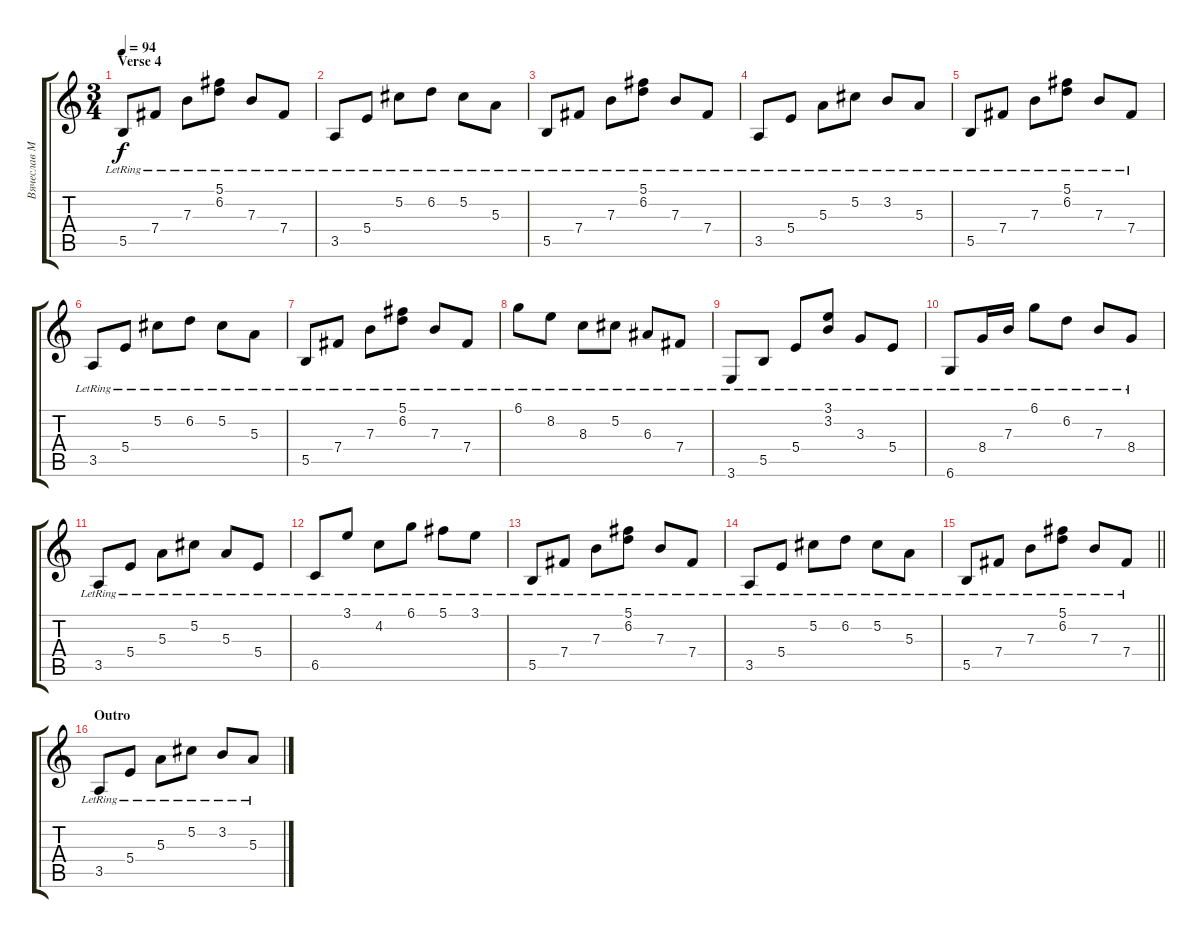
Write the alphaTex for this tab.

\track ("Вячеслав Молчанов" "Вячеслав М") {instrument electricguitarclean}
\staff {score tabs}
\tuning (Db4 Ab3 E3 B2 Gb2 Db2) {hide}
\ts (3 4)
\section ("" "Verse 4")
\tempo 94
\clef g2
\ks c
5.5{lr}.8{dy f} 7.4{lr}.8 7.3{lr}.8 (5.1{lr} 6.2{lr}).8 7.3{lr}.8 7.4{lr}.8 |
3.5{lr}.8 5.4{lr}.8 5.2{lr}.8 6.2{lr}.8 5.2{lr}.8 5.3{lr}.8 |
5.5{lr}.8 7.4{lr}.8 7.3{lr}.8 (5.1{lr} 6.2{lr}).8 7.3{lr}.8 7.4{lr}.8 |
3.5{lr}.8 5.4{lr}.8 5.3{lr}.8 5.2{lr}.8 3.2{lr}.8 5.3{lr}.8 |
5.5{lr}.8 7.4{lr}.8 7.3{lr}.8 (5.1{lr} 6.2{lr}).8 7.3{lr}.8 7.4{lr}.8 |
3.5{lr}.8 5.4{lr}.8 5.2{lr}.8 6.2{lr}.8 5.2{lr}.8 5.3{lr}.8 |
5.5{lr}.8 7.4{lr}.8 7.3{lr}.8 (5.1{lr} 6.2{lr}).8 7.3{lr}.8 7.4{lr}.8 |
6.1{lr}.8 8.2{lr}.8 8.3{lr}.8 5.2{lr}.8 6.3{lr}.8 7.4{lr}.8 |
3.6{lr}.8 5.5{lr}.8 5.4{lr}.8 (3.1{lr} 3.2{lr}).8 3.3{lr}.8 5.4{lr}.8 |
6.6{lr}.8 8.4{lr}.16 7.3{lr}.16 6.1{lr}.8 6.2{lr}.8 7.3{lr}.8 8.4{lr}.8 |
3.5{lr}.8 5.4{lr}.8 5.3{lr}.8 5.2{lr}.8 5.3{lr}.8 5.4{lr}.8 |
6.5{lr}.8 3.1{lr}.8 4.2{lr}.8 6.1{lr}.8 5.1{lr}.8 3.1{lr}.8 |
5.5{lr}.8 7.4{lr}.8 7.3{lr}.8 (5.1{lr} 6.2{lr}).8 7.3{lr}.8 7.4{lr}.8 |
3.5{lr}.8 5.4{lr}.8 5.2{lr}.8 6.2{lr}.8 5.2{lr}.8 5.3{lr}.8 |
\barLineRight lightlight
5.5{lr}.8 7.4{lr}.8 7.3{lr}.8 (5.1{lr} 6.2{lr}).8 7.3{lr}.8 7.4{lr}.8 |
\section ("" "Outro")
3.5{lr}.8 5.4{lr}.8 5.3{lr}.8 5.2{lr}.8 3.2{lr}.8 5.3{lr}.8
